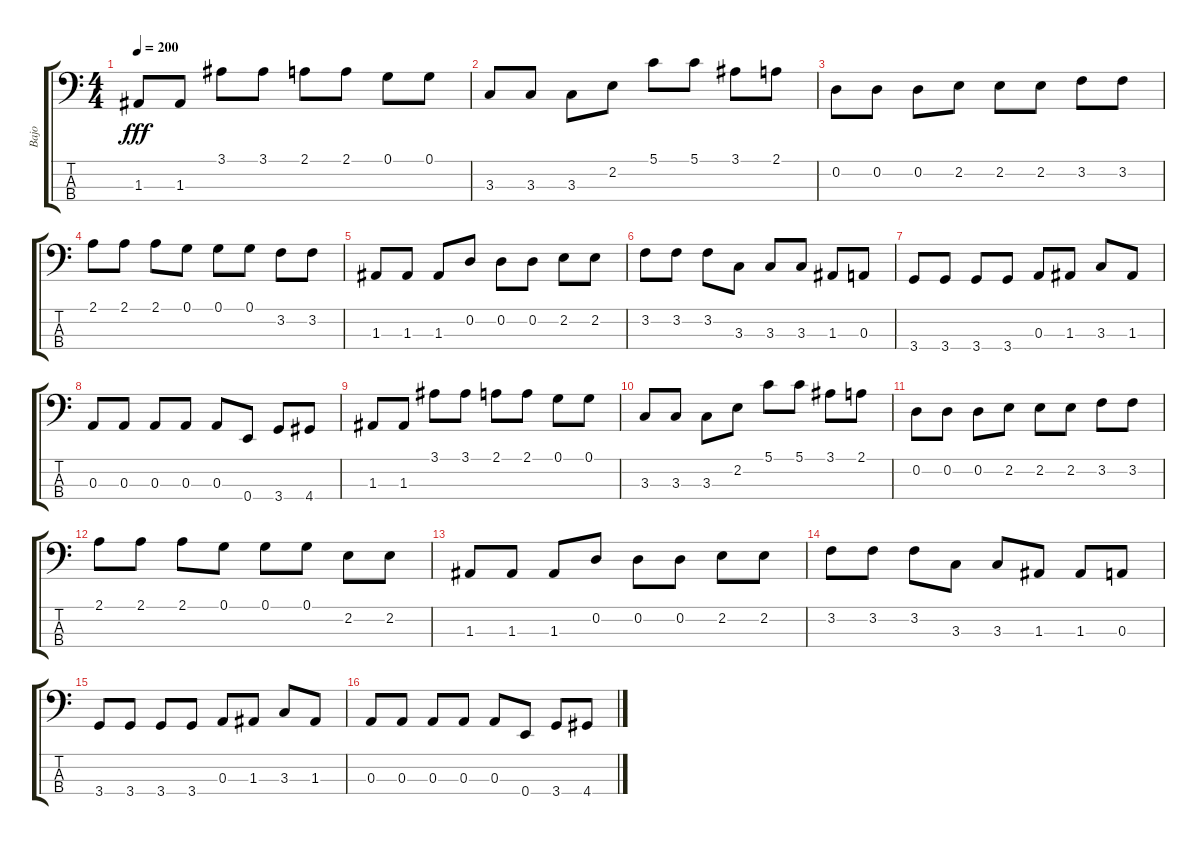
\track ("Bajo" "Bajo") {instrument electricbassfinger}
\staff {score tabs}
\tuning (G2 D2 A1 E1) {hide}
\ts (4 4)
\tempo 200
\clef f4
\ks c
1.3.8{dy fff} 1.3.8 3.1.8 3.1.8 2.1.8 2.1.8 0.1.8 0.1.8 |
3.3.8 3.3.8 3.3.8 2.2.8 5.1.8 5.1.8 3.1.8 2.1.8 |
0.2.8 0.2.8 0.2.8 2.2.8 2.2.8 2.2.8 3.2.8 3.2.8 |
2.1.8 2.1.8 2.1.8 0.1.8 0.1.8 0.1.8 3.2.8 3.2.8 |
1.3.8 1.3.8 1.3.8 0.2.8 0.2.8 0.2.8 2.2.8 2.2.8 |
3.2.8 3.2.8 3.2.8 3.3.8 3.3.8 3.3.8 1.3.8 0.3.8 |
3.4.8 3.4.8 3.4.8 3.4.8 0.3.8 1.3.8 3.3.8 1.3.8 |
0.3.8 0.3.8 0.3.8 0.3.8 0.3.8 0.4.8 3.4.8 4.4.8 |
1.3.8 1.3.8 3.1.8 3.1.8 2.1.8 2.1.8 0.1.8 0.1.8 |
3.3.8 3.3.8 3.3.8 2.2.8 5.1.8 5.1.8 3.1.8 2.1.8 |
0.2.8 0.2.8 0.2.8 2.2.8 2.2.8 2.2.8 3.2.8 3.2.8 |
2.1.8 2.1.8 2.1.8 0.1.8 0.1.8 0.1.8 2.2.8 2.2.8 |
1.3.8 1.3.8 1.3.8 0.2.8 0.2.8 0.2.8 2.2.8 2.2.8 |
3.2.8 3.2.8 3.2.8 3.3.8 3.3.8 1.3.8 1.3.8 0.3.8 |
3.4.8 3.4.8 3.4.8 3.4.8 0.3.8 1.3.8 3.3.8 1.3.8 |
0.3.8 0.3.8 0.3.8 0.3.8 0.3.8 0.4.8 3.4.8 4.4.8
